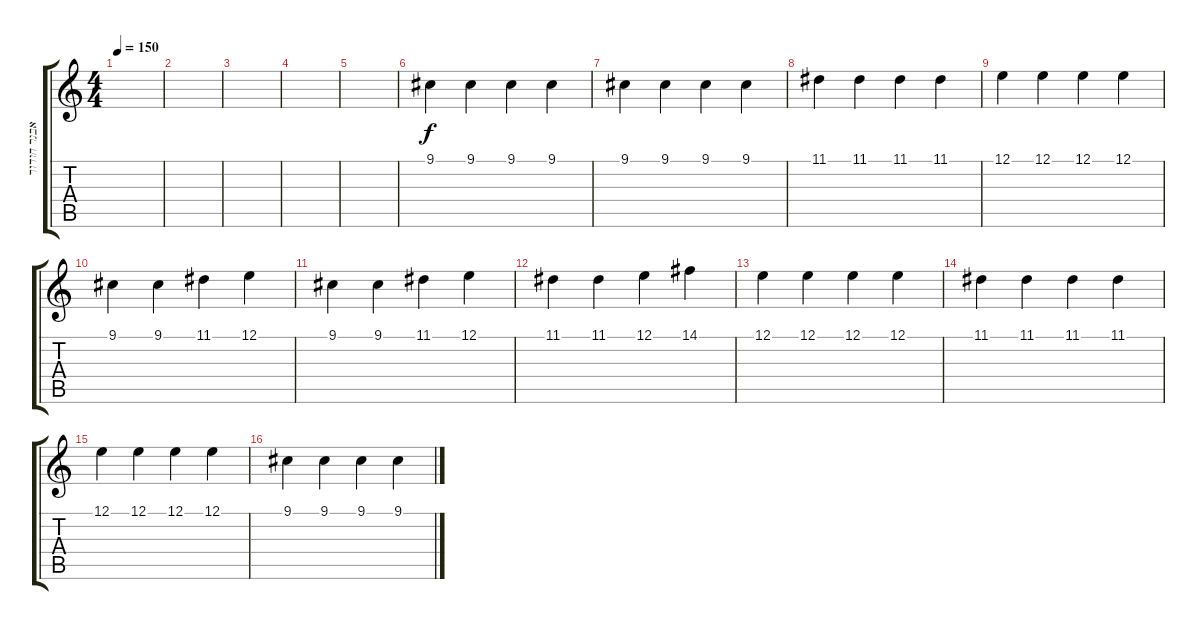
\track ("אבנר חודורוב 2" "אבנר חודור") {instrument stringensemble1}
\staff {score tabs}
\tuning (E4 B3 G3 D3 A2 E2) {hide}
\ts (4 4)
\tempo 150
\clef g2
\ks c
|
|
|
|
|
9.1.4 9.1.4 9.1.4 9.1.4 |
9.1.4 9.1.4 9.1.4 9.1.4 |
11.1.4 11.1.4 11.1.4 11.1.4 |
12.1.4 12.1.4 12.1.4 12.1.4 |
9.1.4 9.1.4 11.1.4 12.1.4 |
9.1.4 9.1.4 11.1.4 12.1.4 |
11.1.4 11.1.4 12.1.4 14.1.4 |
12.1.4 12.1.4 12.1.4 12.1.4 |
11.1.4 11.1.4 11.1.4 11.1.4 |
12.1.4 12.1.4 12.1.4 12.1.4 |
9.1.4 9.1.4 9.1.4 9.1.4
